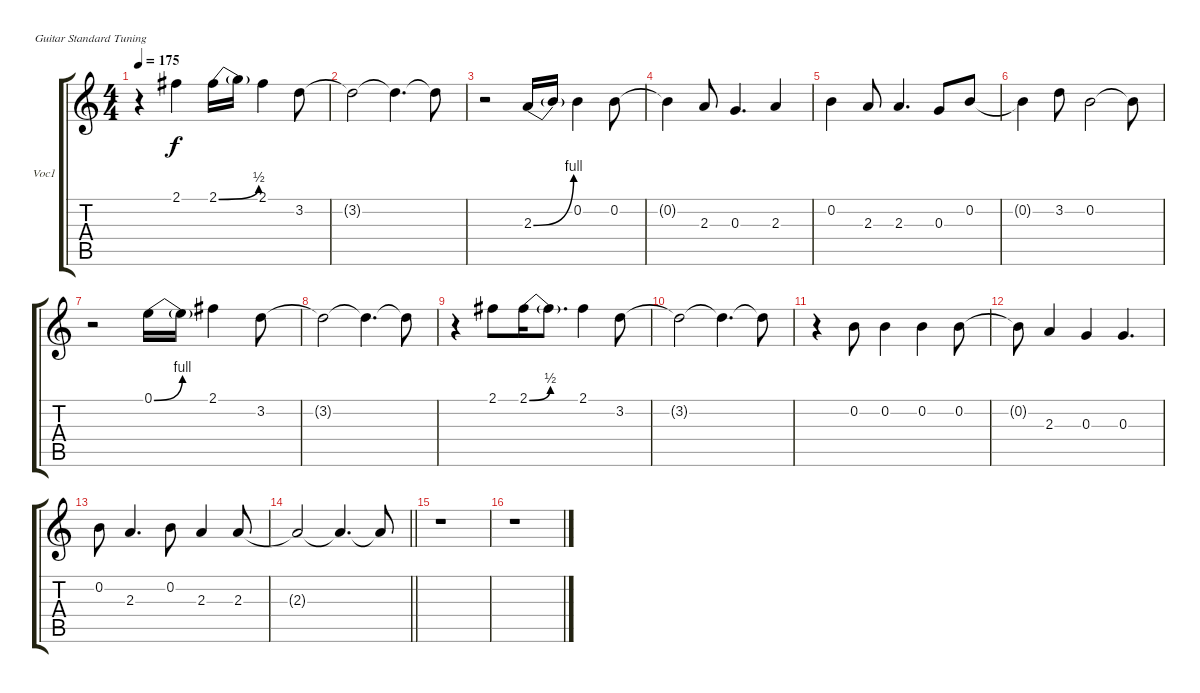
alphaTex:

\defaultSystemsLayout 4
\bracketExtendMode groupsimilarinstruments
\firstSystemTrackNameOrientation horizontal
\otherSystemsTrackNameOrientation horizontal
\track ("Vocals J" "Voc1") {instrument acousticguitarnylon}
\staff {score tabs}
\tuning (E4 B3 G3 D3 A2 E2)
\ts (4 4)
\tempo 175
\clef g2
\scale
0.333333
\ks c
r.4{dy f} 2.1.4 2.1{be (bend 0 0 59.4 2)}.16 2.1{t}.16 2.1.4 3.2.8 |
\scale
0.333333 3.2{t}.2 3.2{t}.4{d} 3.2{t}.8 |
\scale
0.333333 r.2 2.3{be (bend 0 0 60 4)}.16 2.3{t}.16 0.2.4 0.2.8 |
\scale
0.333333 0.2{t}.4 2.3.8 0.3.4{d} 2.3.4 |
\scale
0.333333 0.2.4 2.3.8 2.3.4{d} 0.3.8 0.2.8 |
\scale
0.333333 0.2{t}.4 3.2.8 0.2.2 0.2{t}.8 |
\scale
0.333333 r.2 0.1{be (bend 0 0 59.4 4)}.16 0.1{be (hold 0 0 60 0) t}.16 2.1.4 3.2.8 |
\scale
0.333333 3.2{t}.2 3.2{t}.4{d} 3.2{t}.8 |
\scale
0.333333 r.4 2.1.8 2.1{be (bend 0 0 59.4 2)}.16 2.1{be (hold 0 0 60 0) t}.8{d} 2.1.4 3.2.8 |
\scale
0.333333 3.2{t}.2 3.2{t}.4{d} 3.2{t}.8 |
\scale
0.333333 r.4 0.2.8 0.2.4 0.2.4 0.2.8 |
\scale
0.333333 0.2{t}.8 2.3.4 0.3.4 0.3.4{d} |
\scale
0.333333 0.2.8 2.3.4{d} 0.2.8 2.3.4 2.3.8 |
\scale
0.333333
\barLineRight lightlight
2.3{t}.2 2.3{t}.4{d} 2.3{t}.8 |
\scale
0.333333 r.1 |
\scale
0.333333 r.1
